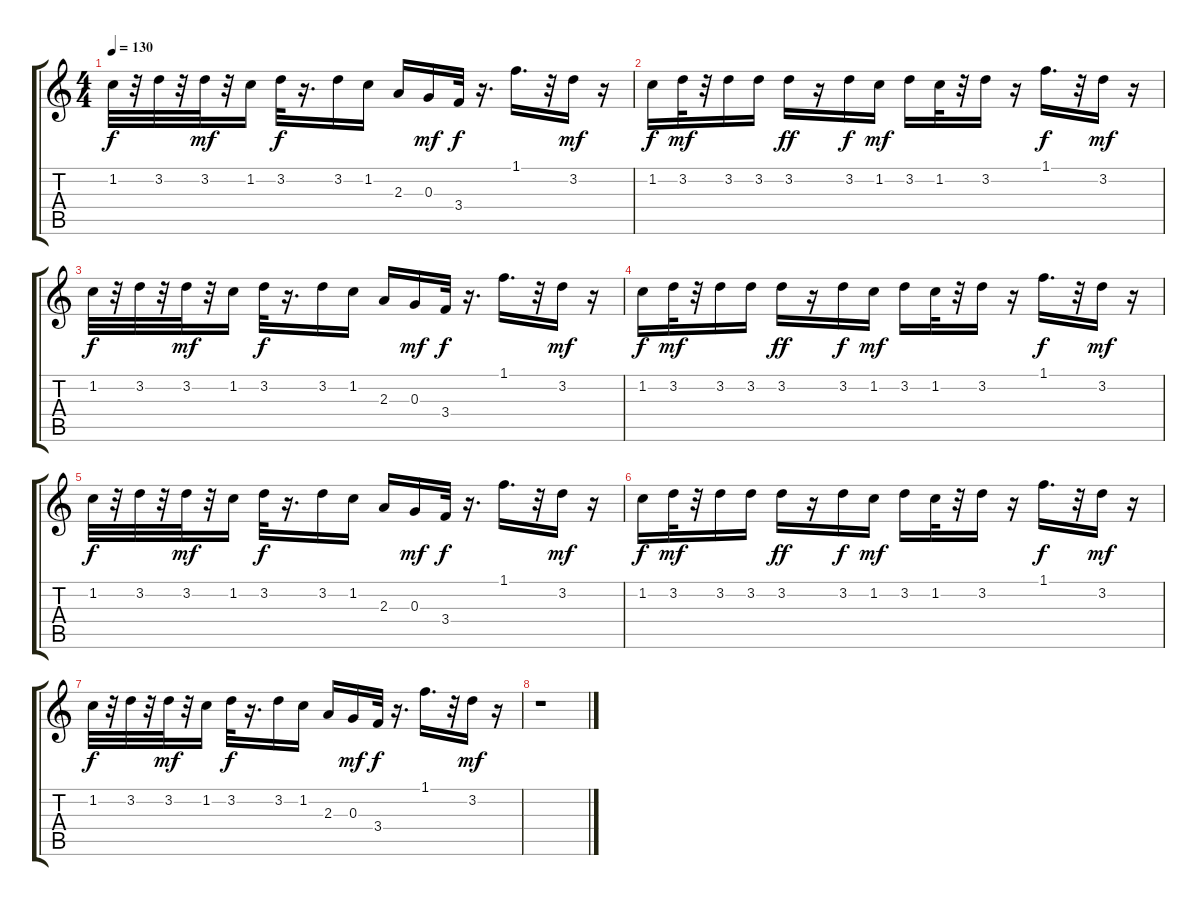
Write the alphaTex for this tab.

\track "" {instrument electricguitarmuted}
\staff {score tabs}
\tuning (E4 B3 G3 D3 A2 E2) {hide}
\ts (4 4)
\tempo 130
\clef g2
\ks c
1.2.32{dy f} r.32 3.2.32 r.32 3.2.32{dy mf} r.32 1.2.16 3.2.32{dy f} r.16{d} 3.2.16 1.2.16 2.3.16 0.3.16{dy mf} 3.4.32{dy f} r.16{d} 1.1.16{d} r.32 3.2.16{dy mf} r.16 |
1.2.16{dy f} 3.2.32{dy mf} r.32 3.2.16 3.2.16 3.2.16{dy ff} r.16 3.2.16{dy f} 1.2.16{dy mf} 3.2.16 1.2.32 r.32 3.2.16 r.16 1.1.16{d dy f} r.32 3.2.16{dy mf} r.16 |
1.2.32{dy f} r.32 3.2.32 r.32 3.2.32{dy mf} r.32 1.2.16 3.2.32{dy f} r.16{d} 3.2.16 1.2.16 2.3.16 0.3.16{dy mf} 3.4.32{dy f} r.16{d} 1.1.16{d} r.32 3.2.16{dy mf} r.16 |
1.2.16{dy f} 3.2.32{dy mf} r.32 3.2.16 3.2.16 3.2.16{dy ff} r.16 3.2.16{dy f} 1.2.16{dy mf} 3.2.16 1.2.32 r.32 3.2.16 r.16 1.1.16{d dy f} r.32 3.2.16{dy mf} r.16 |
1.2.32{dy f} r.32 3.2.32 r.32 3.2.32{dy mf} r.32 1.2.16 3.2.32{dy f} r.16{d} 3.2.16 1.2.16 2.3.16 0.3.16{dy mf} 3.4.32{dy f} r.16{d} 1.1.16{d} r.32 3.2.16{dy mf} r.16 |
1.2.16{dy f} 3.2.32{dy mf} r.32 3.2.16 3.2.16 3.2.16{dy ff} r.16 3.2.16{dy f} 1.2.16{dy mf} 3.2.16 1.2.32 r.32 3.2.16 r.16 1.1.16{d dy f} r.32 3.2.16{dy mf} r.16 |
1.2.32{dy f} r.32 3.2.32 r.32 3.2.32{dy mf} r.32 1.2.16 3.2.32{dy f} r.16{d} 3.2.16 1.2.16 2.3.16 0.3.16{dy mf} 3.4.32{dy f} r.16{d} 1.1.16{d} r.32 3.2.16{dy mf} r.16 |
r.1
